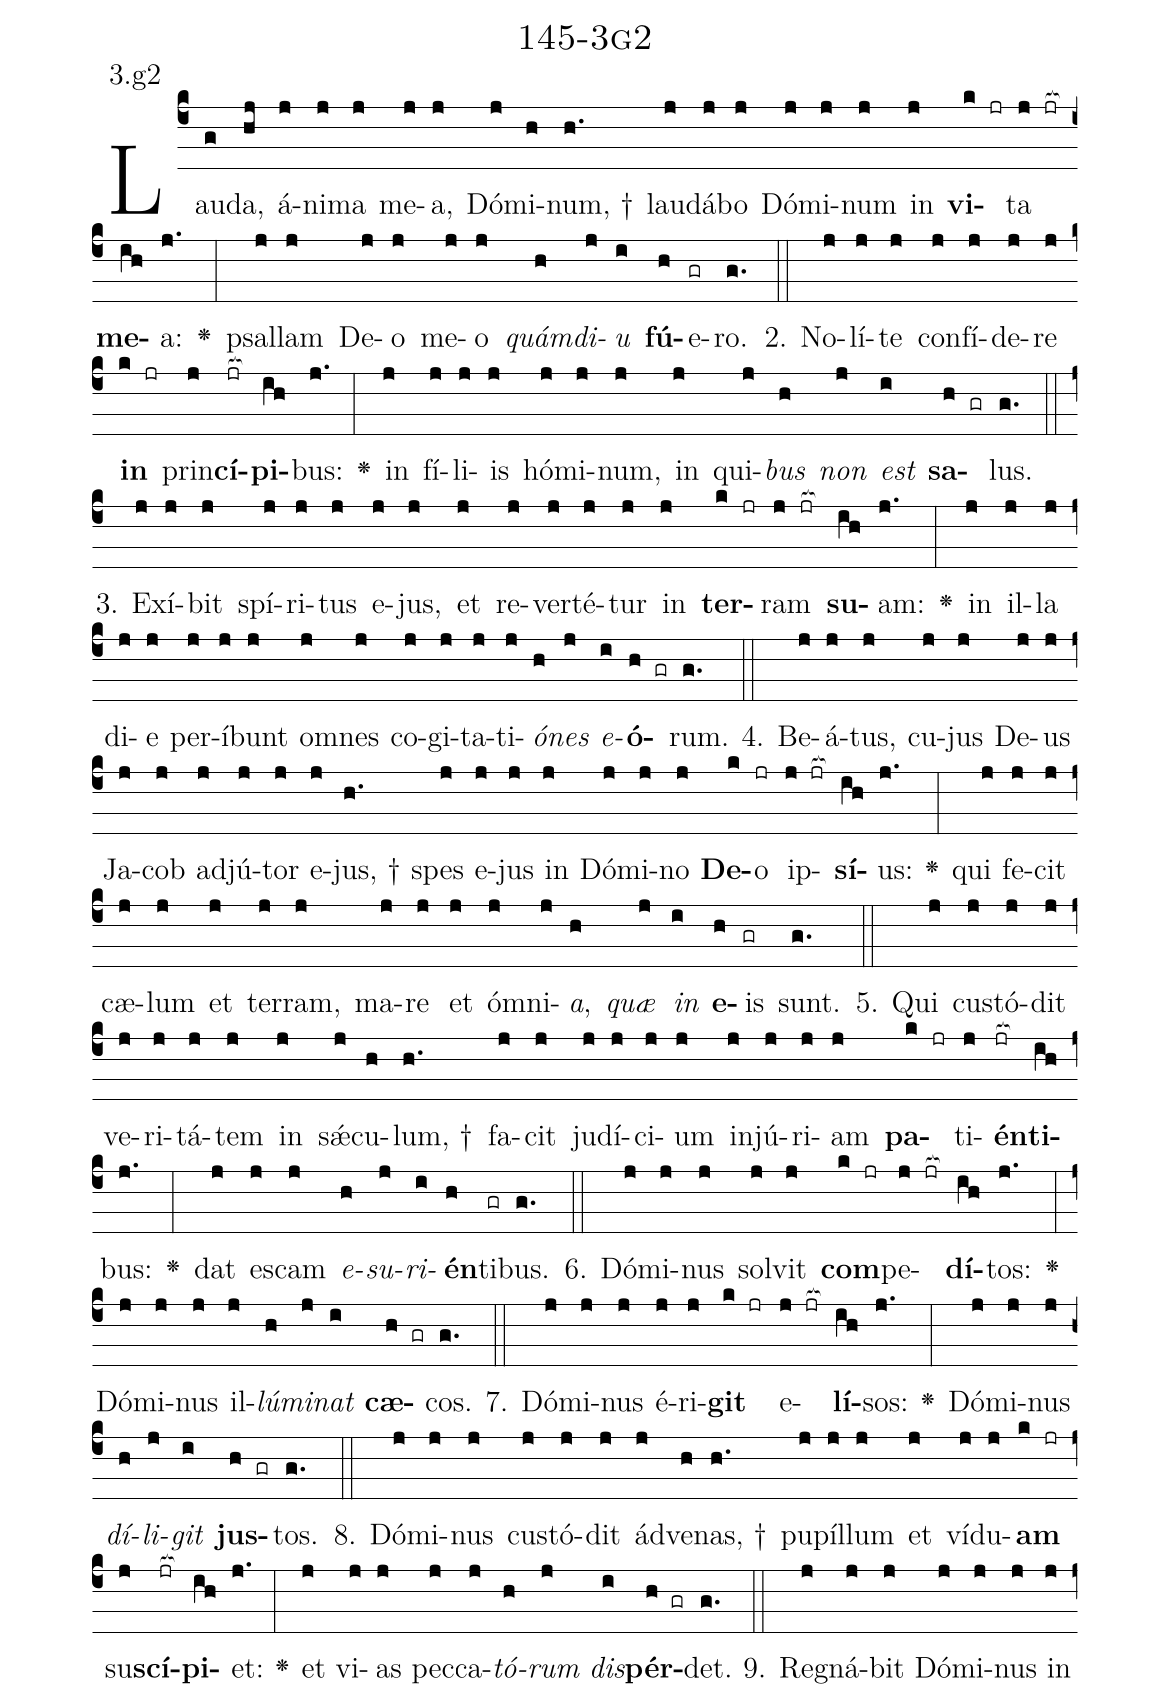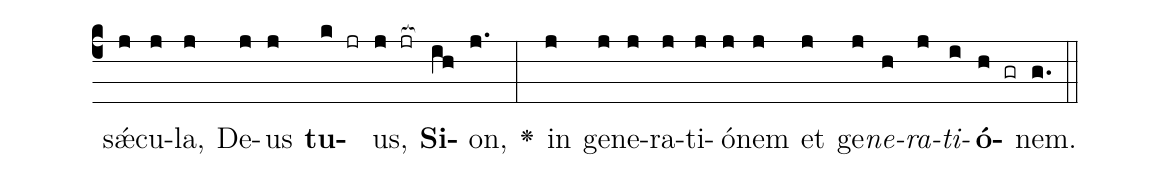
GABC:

name: 145-3g2;
annotation: 3.g2;
%%
(c4)Lau(g)da,(hj) á(j)ni(j)ma(j) me(j)a,(j) Dó(j)mi(h)num, †(h.) lau(j)dá(j)bo(j) Dó(j)mi(j)num(j) in(j) <b>vi</b>(k jr)ta(j jr[ocb:1{]) <b>me</b>(ih[ocb:0}])a:(j.) <v>\greheightstar</v>(:) psal(j)lam(j) De(j)o(j) me(j)o(j) <i>quám</i>(h)<i>di</i>(j)<i>u</i>(i) <b>fú</b>(h)e(gr)ro.(g.) (::)
2. No(j)lí(j)te(j) con(j)fí(j)de(j)re(j) <b>in</b>(k jr) prin(j)<b>cí</b>(jr[ocb:1{])<b>pi</b>(ih[ocb:0}])bus:(j.) <v>\greheightstar</v>(:) in(j) fí(j)li(j)is(j) hó(j)mi(j)num,(j) in(j) qui(j)<i>bus</i>(h) <i>non</i>(j) <i>est</i>(i) <b>sa</b>(h gr)lus.(g.) (::)
3. Ex(j)í(j)bit(j) spí(j)ri(j)tus(j) e(j)jus,(j) et(j) re(j)ver(j)té(j)tur(j) in(j) <b>ter</b>(k jr)ram(j jr[ocb:1{]) <b>su</b>(ih[ocb:0}])am:(j.) <v>\greheightstar</v>(:) in(j) il(j)la(j) di(j)e(j) per(j)í(j)bunt(j) om(j)nes(j) co(j)gi(j)ta(j)ti(j)<i>ó</i>(h)<i>nes</i>(j) <i>e</i>(i)<b>ó</b>(h gr)rum.(g.) (::)
4. Be(j)á(j)tus,(j) cu(j)jus(j) De(j)us(j) Ja(j)cob(j) ad(j)jú(j)tor(j) e(j)jus, †(h.) spes(j) e(j)jus(j) in(j) Dó(j)mi(j)no(j) <b>De</b>(k)o(jr) ip(j jr[ocb:1{])<b>sí</b>(ih[ocb:0}])us:(j.) <v>\greheightstar</v>(:) qui(j) fe(j)cit(j) cæ(j)lum(j) et(j) ter(j)ram,(j) ma(j)re(j) et(j) óm(j)ni(j)<i>a</i>,(h) <i>quæ</i>(j) <i>in</i>(i) <b>e</b>(h)is(gr) sunt.(g.) (::)
5. Qui(j) cus(j)tó(j)dit(j) ve(j)ri(j)tá(j)tem(j) in(j) sǽ(j)cu(h)lum, †(h.) fa(j)cit(j) ju(j)dí(j)ci(j)um(j) in(j)jú(j)ri(j)am(j) <b>pa</b>(k jr)ti(j)<b>én</b>(jr[ocb:1{])<b>ti</b>(ih[ocb:0}])bus:(j.) <v>\greheightstar</v>(:) dat(j) es(j)cam(j) <i>e</i>(h)<i>su</i>(j)<i>ri</i>(i)<b>én</b>(h)ti(gr)bus.(g.) (::)
6. Dó(j)mi(j)nus(j) sol(j)vit(j) <b>com</b>(k jr)pe(j jr[ocb:1{])<b>dí</b>(ih[ocb:0}])tos:(j.) <v>\greheightstar</v>(:) Dó(j)mi(j)nus(j) il(j)<i>lú</i>(h)<i>mi</i>(j)<i>nat</i>(i) <b>cæ</b>(h gr)cos.(g.) (::)
7. Dó(j)mi(j)nus(j) é(j)ri(j)<b>git</b>(k jr) e(j jr[ocb:1{])<b>lí</b>(ih[ocb:0}])sos:(j.) <v>\greheightstar</v>(:) Dó(j)mi(j)nus(j) <i>dí</i>(h)<i>li</i>(j)<i>git</i>(i) <b>jus</b>(h gr)tos.(g.) (::)
8. Dó(j)mi(j)nus(j) cus(j)tó(j)dit(j) ád(j)ve(h)nas, †(h.) pu(j)píl(j)lum(j) et(j) ví(j)du(j)<b>am</b>(k jr) su(j)<b>scí</b>(jr[ocb:1{])<b>pi</b>(ih[ocb:0}])et:(j.) <v>\greheightstar</v>(:) et(j) vi(j)as(j) pec(j)ca(j)<i>tó</i>(h)<i>rum</i>(j) <i>dis</i>(i)<b>pér</b>(h gr)det.(g.) (::)
9. Re(j)gná(j)bit(j) Dó(j)mi(j)nus(j) in(j) sǽ(j)cu(j)la,(j) De(j)us(j) <b>tu</b>(k jr)us,(j jr[ocb:1{]) <b>Si</b>(ih[ocb:0}])on,(j.) <v>\greheightstar</v>(:) in(j) ge(j)ne(j)ra(j)ti(j)ó(j)nem(j) et(j) ge(j)<i>ne</i>(h)<i>ra</i>(j)<i>ti</i>(i)<b>ó</b>(h gr)nem.(g.) (::)
